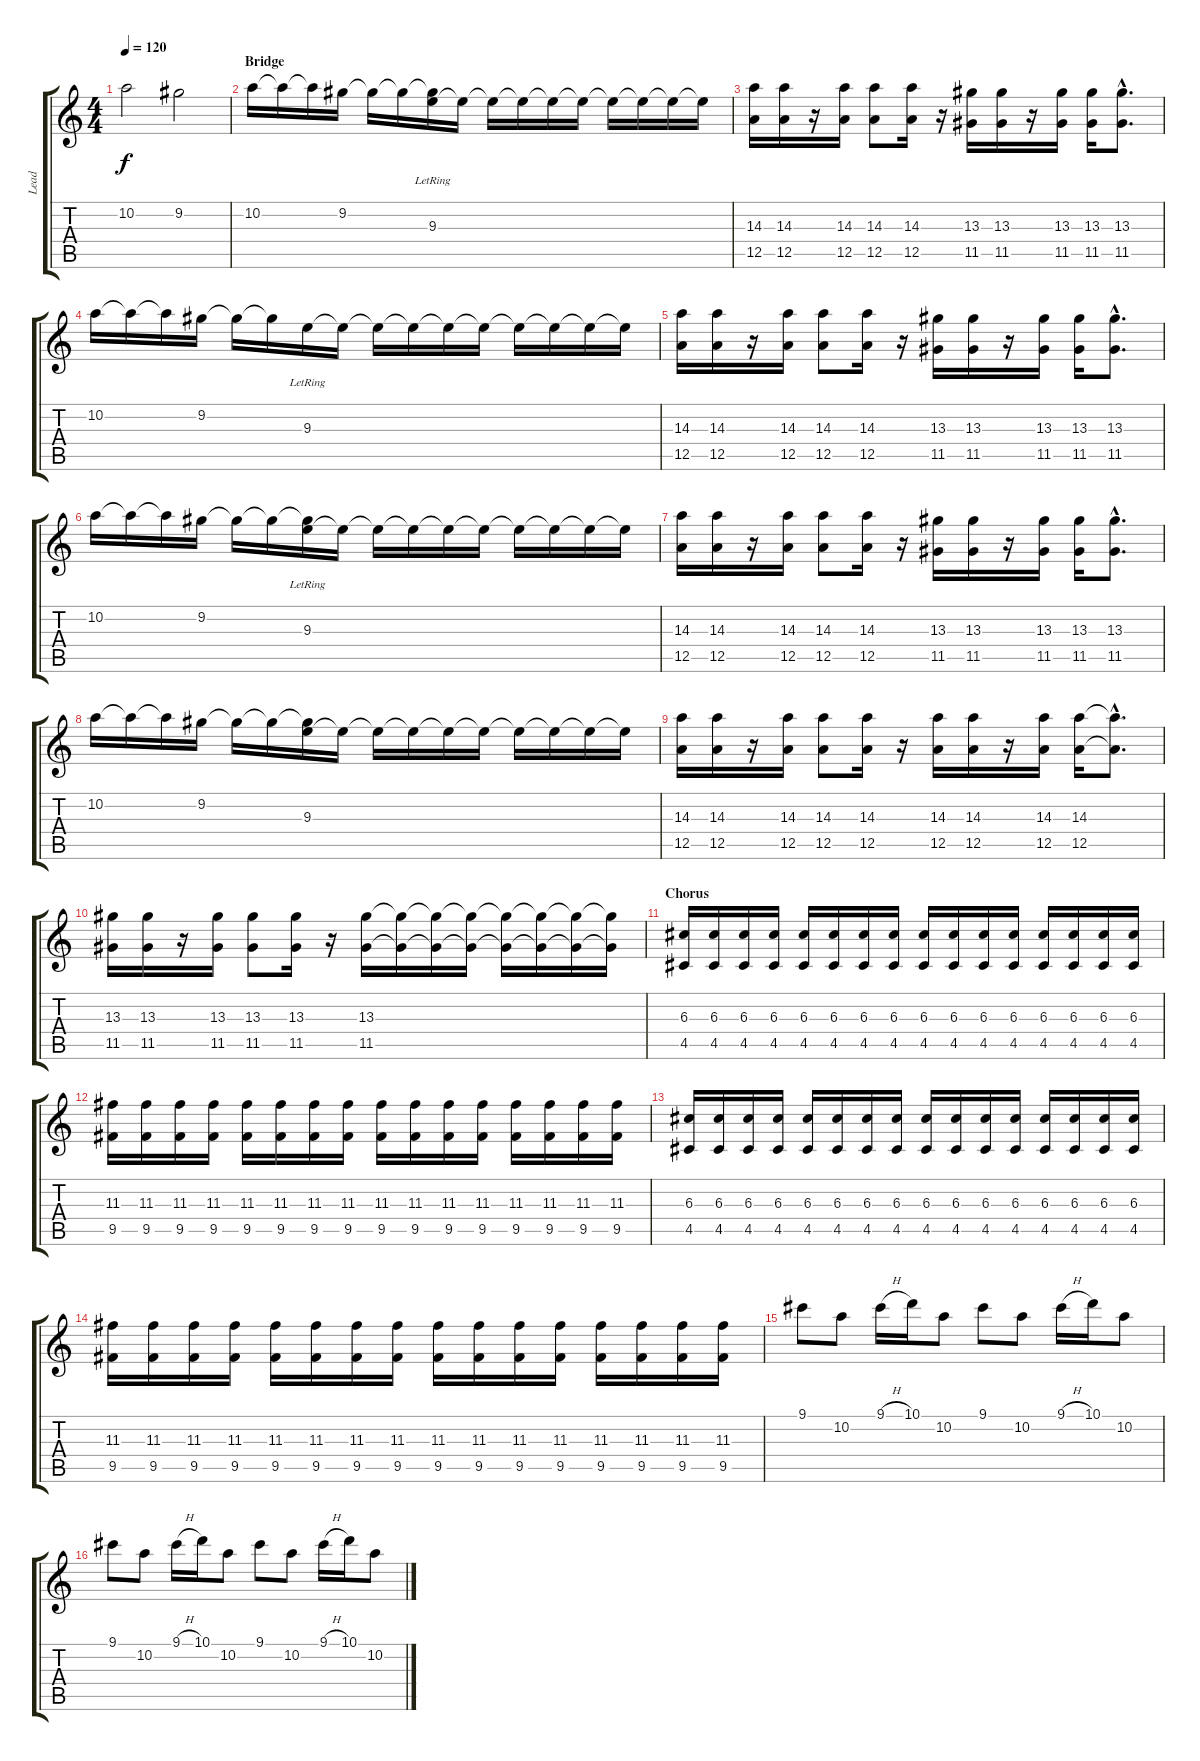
\track ("Lead" "Lead") {instrument distortionguitar}
\staff {score tabs}
\tuning (E4 B3 G3 D3 A2 E2) {hide}
\ts (4 4)
\tempo 120
\clef g2
\ks c
10.2.2{dy f} 9.2.2 |
\section ("" "Bridge")
10.2.16 10.2{t}.16 10.2{t}.16 9.2.16 9.2{t}.16 9.2{t}.16 (9.2{t} 9.3{lr}).16 9.3{t}.16 9.3{t}.16 9.3{t}.16 9.3{t}.16 9.3{t}.16 9.3{t}.16 9.3{t}.16 9.3{t}.16 9.3{t}.16 |
(14.3 12.5).16 (14.3 12.5).16 r.16 (14.3 12.5).16 (14.3 12.5).8 (14.3 12.5).16 r.16 (13.3 11.5).16 (13.3 11.5).16 r.16 (13.3 11.5).16 (13.3 11.5).16 (13.3{hac} 11.5{hac}).8{d} |
10.2.16 10.2{t}.16 10.2{t}.16 9.2.16 9.2{t}.16 9.2{t}.16 9.3{lr}.16 9.3{t}.16 9.3{t}.16 9.3{t}.16 9.3{t}.16 9.3{t}.16 9.3{t}.16 9.3{t}.16 9.3{t}.16 9.3{t}.16 |
(14.3 12.5).16 (14.3 12.5).16 r.16 (14.3 12.5).16 (14.3 12.5).8 (14.3 12.5).16 r.16 (13.3 11.5).16 (13.3 11.5).16 r.16 (13.3 11.5).16 (13.3 11.5).16 (13.3{hac} 11.5{hac}).8{d} |
10.2.16 10.2{t}.16 10.2{t}.16 9.2.16 9.2{t}.16 9.2{t}.16 (9.2{t} 9.3{lr}).16 9.3{t}.16 9.3{t}.16 9.3{t}.16 9.3{t}.16 9.3{t}.16 9.3{t}.16 9.3{t}.16 9.3{t}.16 9.3{t}.16 |
(14.3 12.5).16 (14.3 12.5).16 r.16 (14.3 12.5).16 (14.3 12.5).8 (14.3 12.5).16 r.16 (13.3 11.5).16 (13.3 11.5).16 r.16 (13.3 11.5).16 (13.3 11.5).16 (13.3{hac} 11.5{hac}).8{d} |
10.2.16 10.2{t}.16 10.2{t}.16 9.2.16 9.2{t}.16 9.2{t}.16 (9.2{t} 9.3).16 9.3{t}.16 9.3{t}.16 9.3{t}.16 9.3{t}.16 9.3{t}.16 9.3{t}.16 9.3{t}.16 9.3{t}.16 9.3{t}.16 |
(14.3 12.5).16 (14.3 12.5).16 r.16 (14.3 12.5).16 (14.3 12.5).8 (14.3 12.5).16 r.16 (14.3 12.5).16 (14.3 12.5).16 r.16 (14.3 12.5).16 (14.3 12.5).16 (14.3{hac t} 12.5{hac t}).8{d} |
(13.3 11.5).16 (13.3 11.5).16 r.16 (13.3 11.5).16 (13.3 11.5).8 (13.3 11.5).16 r.16 (13.3 11.5).16 (13.3{t} 11.5{t}).16 (13.3{t} 11.5{t}).16 (13.3{t} 11.5{t}).16 (13.3{t} 11.5{t}).16 (13.3{t} 11.5{t}).16 (13.3{t} 11.5{t}).16 (13.3{t} 11.5{t}).16 |
\section ("" "Chorus")
(6.3 4.5).16 (6.3 4.5).16 (6.3 4.5).16 (6.3 4.5).16 (6.3 4.5).16 (6.3 4.5).16 (6.3 4.5).16 (6.3 4.5).16 (6.3 4.5).16 (6.3 4.5).16 (6.3 4.5).16 (6.3 4.5).16 (6.3 4.5).16 (6.3 4.5).16 (6.3 4.5).16 (6.3 4.5).16 |
(11.3 9.5).16 (11.3 9.5).16 (11.3 9.5).16 (11.3 9.5).16 (11.3 9.5).16 (11.3 9.5).16 (11.3 9.5).16 (11.3 9.5).16 (11.3 9.5).16 (11.3 9.5).16 (11.3 9.5).16 (11.3 9.5).16 (11.3 9.5).16 (11.3 9.5).16 (11.3 9.5).16 (11.3 9.5).16 |
(6.3 4.5).16 (6.3 4.5).16 (6.3 4.5).16 (6.3 4.5).16 (6.3 4.5).16 (6.3 4.5).16 (6.3 4.5).16 (6.3 4.5).16 (6.3 4.5).16 (6.3 4.5).16 (6.3 4.5).16 (6.3 4.5).16 (6.3 4.5).16 (6.3 4.5).16 (6.3 4.5).16 (6.3 4.5).16 |
(11.3 9.5).16 (11.3 9.5).16 (11.3 9.5).16 (11.3 9.5).16 (11.3 9.5).16 (11.3 9.5).16 (11.3 9.5).16 (11.3 9.5).16 (11.3 9.5).16 (11.3 9.5).16 (11.3 9.5).16 (11.3 9.5).16 (11.3 9.5).16 (11.3 9.5).16 (11.3 9.5).16 (11.3 9.5).16 |
9.1.8 10.2.8 9.1{h}.16 10.1.16 10.2.8 9.1.8 10.2.8 9.1{h}.16 10.1.16 10.2.8 |
9.1.8 10.2.8 9.1{h}.16 10.1.16 10.2.8 9.1.8 10.2.8 9.1{h}.16 10.1.16 10.2.8
